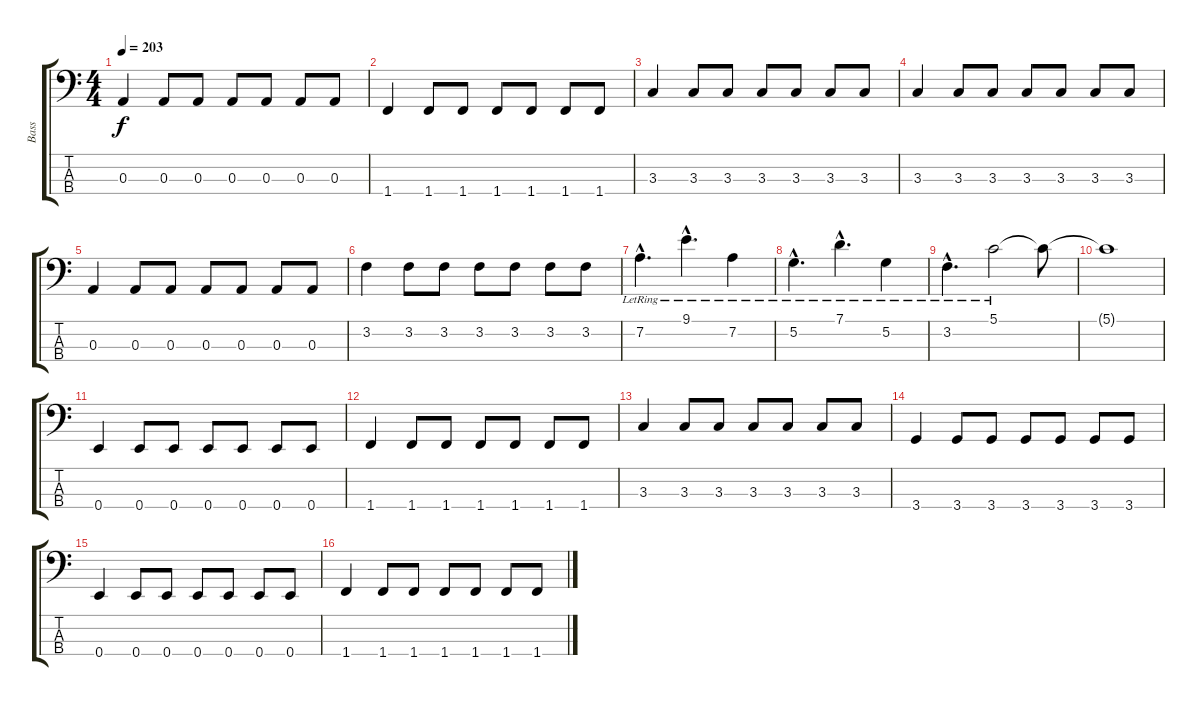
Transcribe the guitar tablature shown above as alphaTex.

\track ("Bass" "Bass") {instrument electricbasspick}
\staff {score tabs}
\tuning (G2 D2 A1 E1) {hide}
\ts (4 4)
\tempo 203
\clef f4
\ks c
0.3.4{dy f} 0.3.8 0.3.8 0.3.8 0.3.8 0.3.8 0.3.8 |
1.4.4 1.4.8 1.4.8 1.4.8 1.4.8 1.4.8 1.4.8 |
3.3.4 3.3.8 3.3.8 3.3.8 3.3.8 3.3.8 3.3.8 |
3.3.4 3.3.8 3.3.8 3.3.8 3.3.8 3.3.8 3.3.8 |
0.3.4 0.3.8 0.3.8 0.3.8 0.3.8 0.3.8 0.3.8 |
3.2.4 3.2.8 3.2.8 3.2.8 3.2.8 3.2.8 3.2.8 |
7.2{hac lr}.4{d} 9.1{hac lr}.4{d} 7.2{lr}.4 |
5.2{hac lr}.4{d} 7.1{hac lr}.4{d} 5.2{lr}.4 |
3.2{hac lr}.4{d} 5.1{lr}.2 5.1{t}.8 |
5.1{t}.1 |
0.4.4 0.4.8 0.4.8 0.4.8 0.4.8 0.4.8 0.4.8 |
1.4.4 1.4.8 1.4.8 1.4.8 1.4.8 1.4.8 1.4.8 |
3.3.4 3.3.8 3.3.8 3.3.8 3.3.8 3.3.8 3.3.8 |
3.4.4 3.4.8 3.4.8 3.4.8 3.4.8 3.4.8 3.4.8 |
0.4.4 0.4.8 0.4.8 0.4.8 0.4.8 0.4.8 0.4.8 |
1.4.4 1.4.8 1.4.8 1.4.8 1.4.8 1.4.8 1.4.8
